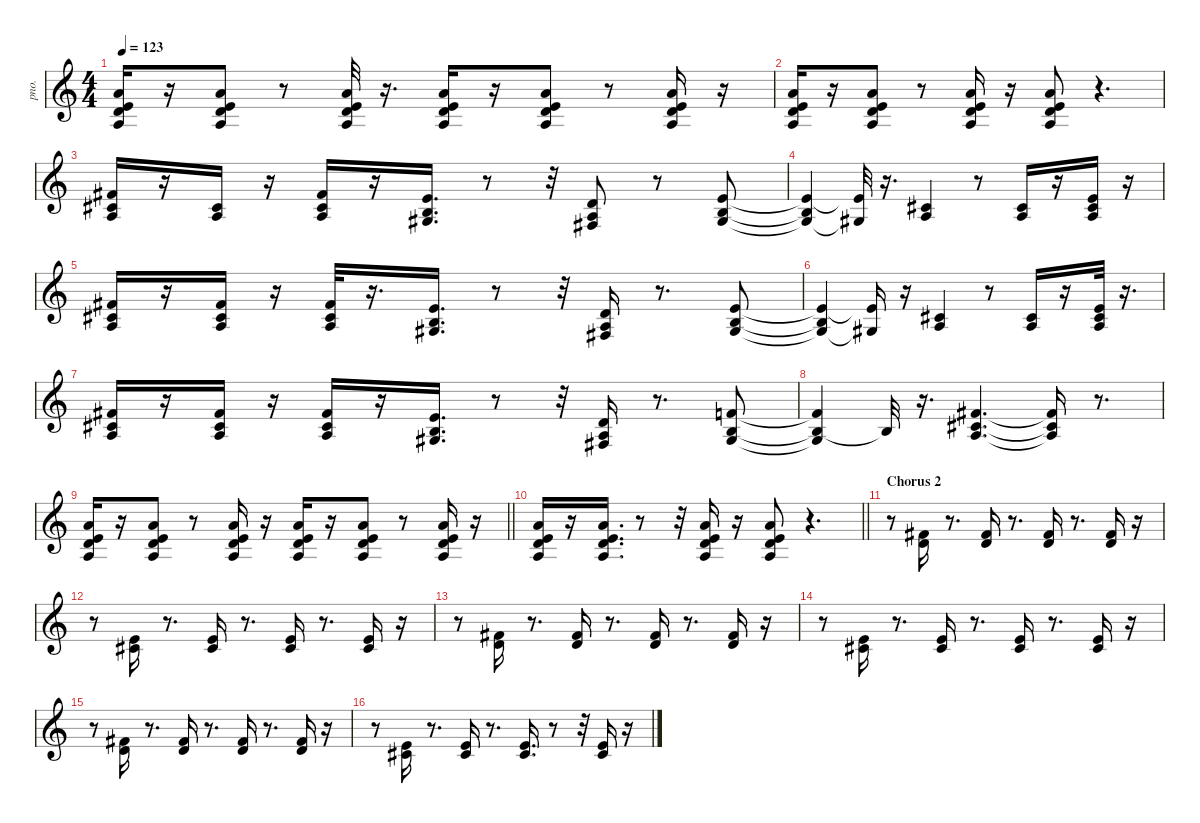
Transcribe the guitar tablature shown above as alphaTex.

\defaultSystemsLayout 4
\hideDynamics
\bracketExtendMode nobrackets
\otherSystemsTrackNameOrientation horizontal
\track ("Piano" "pno.") {instrument brightacousticpiano}
\staff {score}
\tuning (E4 B3 G3 D3 A2 E2)
\ts (4 4)
\tempo 123
\clef g2
\ks c
(5.1 5.2 7.3 7.4).16{dy ff beam Up} r.16{beam Up} (5.1 5.2 7.3 7.4).8{beam Up} r.8{beam Up} (5.1 5.2 7.3 7.4).32{beam Up} r.16{d beam Up} (5.1 5.2 7.3 7.4).16{beam Up} r.16{beam Up} (5.1 5.2 7.3 7.4).8{beam Up} r.8{beam Up} (5.1 5.2 7.3 7.4).16{beam Up} r.16{beam Up} |
(5.1 5.2 7.3 7.4).16{beam Up} r.16{beam Up} (5.1 5.2 7.3 7.4).8{beam Up} r.8{beam Up} (5.1 5.2 7.3 7.4).16{beam Up} r.16{beam Up} (5.1 5.2 7.3 7.4).8{beam Up} r.4{d beam Up} |
(7.2{acc #} 6.3{acc #} 7.4).16{beam Up} r.16{beam Up} (6.3{acc #} 7.4).16{beam Up} r.16{beam Up} (7.2{acc #} 6.3{acc #} 7.4).16{beam Up} r.16{beam Up} (0.1 0.2 6.4{acc #}).16{d beam Up} r.8{beam Up} r.32{beam Up} (7.3 7.4 9.5{acc #}).8{beam Up} r.8{beam Up} (0.1 0.2 6.4{acc #}).8{beam Up} |
(0.1{t} 0.2{t} 6.4{t acc #}).4{beam Up} (0.1{t} 6.4{t acc #}).32{beam Up} r.16{d beam Up} (6.3{acc #} 7.4).4{beam Up} r.8{beam Up} (6.3{acc #} 7.4).16{beam Up} r.16{beam Up} (0.1 6.3{acc #} 7.4).16{beam Up} r.16{beam Up} |
(7.2{acc #} 6.3{acc #} 7.4).16{beam Up} r.16{beam Up} (7.2{acc #} 6.3{acc #} 7.4).16{beam Up} r.16{beam Up} (7.2{acc #} 6.3{acc #} 7.4).32{beam Up} r.16{d beam Up} (0.1 0.2 6.4{acc #}).16{d beam Up} r.8{beam Up} r.32{beam Up} (3.2 2.3 4.4{acc #}).16{beam Up} r.8{d beam Up} (0.1 0.2 1.3{acc #}).8{beam Up} |
(0.1{t} 0.2{t} 1.3{t acc #}).4{beam Up} (0.1{t} 1.3{t acc #}).16{beam Up} r.16{beam Up} (2.2{acc #} 2.3).4{beam Up} r.8{beam Up} (2.2{acc #} 2.3).16{beam Up} r.16{beam Up} (0.1 2.2{acc #} 2.3).32{beam Up} r.16{d beam Up} |
(2.1{acc #} 2.2{acc #} 2.3).16{beam Up} r.16{beam Up} (2.1{acc #} 2.2{acc #} 2.3).16{beam Up} r.16{beam Up} (2.1{acc #} 2.2{acc #} 2.3).16{beam Up} r.16{beam Up} (0.1 0.2 1.3{acc #}).16{d beam Up} r.8{beam Up} r.32{beam Up} (3.2 2.3 4.4{acc #}).16{beam Up} r.8{d beam Up} (1.1 0.2 1.3{acc #}).8{beam Up} |
(1.1{t} 0.2{t} 1.3{t acc #}).4{beam Up} 0.2{t}.32{beam Up} r.16{d beam Up} (2.1{acc #} 2.2{acc #} 2.3).4{d beam Up} (2.1{t acc #} 2.2{t acc #} 2.3{t}).16{beam Up} r.8{d beam Up} |
\barLineRight lightlight
(5.1 5.2 7.3 7.4).16{beam Up} r.16{beam Up} (5.1 5.2 7.3 7.4).8{beam Up} r.8{beam Up} (5.1 5.2 7.3 7.4).16{beam Up} r.16{beam Up} (5.1 5.2 7.3 7.4).16{beam Up} r.16{beam Up} (5.1 5.2 7.3 7.4).8{beam Up} r.8{beam Up} (5.1 5.2 7.3 7.4).16{beam Up} r.16{beam Up} |
\barLineRight lightlight
(5.1 5.2 7.3 7.4).16{beam Up} r.16{beam Up} (5.1 5.2 7.3 7.4).16{d beam Up} r.8{beam Up} r.32{beam Up} (5.1 5.2 7.3 7.4).16{beam Up} r.16{beam Up} (5.1 5.2 7.3 7.4).8{beam Up} r.4{d beam Up} |
\section ("" "Chorus 2")
r.8{beam Down} (7.2{acc #} 7.3).16{beam Up} r.8{d beam Up} (7.2{acc #} 7.3).16{beam Up} r.8{d beam Up} (7.2{acc #} 7.3).16{beam Up} r.8{d beam Up} (7.2{acc #} 7.3).16{beam Up} r.16{beam Up} |
r.8{beam Down} (0.1 6.3{acc #}).16{beam Up} r.8{d beam Up} (0.1 6.3{acc #}).16{beam Up} r.8{d beam Up} (0.1 6.3{acc #}).16{beam Up} r.8{d beam Up} (0.1 6.3{acc #}).16{beam Up} r.16{beam Up} |
r.8{beam Down} (7.2{acc #} 7.3).16{beam Up} r.8{d beam Up} (7.2{acc #} 7.3).16{beam Up} r.8{d beam Up} (7.2{acc #} 7.3).16{beam Up} r.8{d beam Up} (7.2{acc #} 7.3).16{beam Up} r.16{beam Up} |
r.8{beam Down} (0.1 6.3{acc #}).16{beam Up} r.8{d beam Up} (0.1 6.3{acc #}).16{beam Up} r.8{d beam Up} (0.1 6.3{acc #}).16{beam Up} r.8{d beam Up} (0.1 6.3{acc #}).16{beam Up} r.16{beam Up} |
r.8{beam Down} (7.2{acc #} 7.3).16{beam Up} r.8{d beam Up} (7.2{acc #} 7.3).16{beam Up} r.8{d beam Up} (7.2{acc #} 7.3).16{beam Up} r.8{d beam Up} (7.2{acc #} 7.3).16{beam Up} r.16{beam Up} |
r.8{beam Down} (0.1 6.3{acc #}).16{beam Up} r.8{d beam Up} (0.1 6.3{acc #}).16{beam Up} r.8{d beam Up} (0.1 6.3{acc #}).16{d beam Up} r.8{beam Up} r.32{beam Up} (0.1 6.3{acc #}).16{beam Up} r.16{beam Up}
